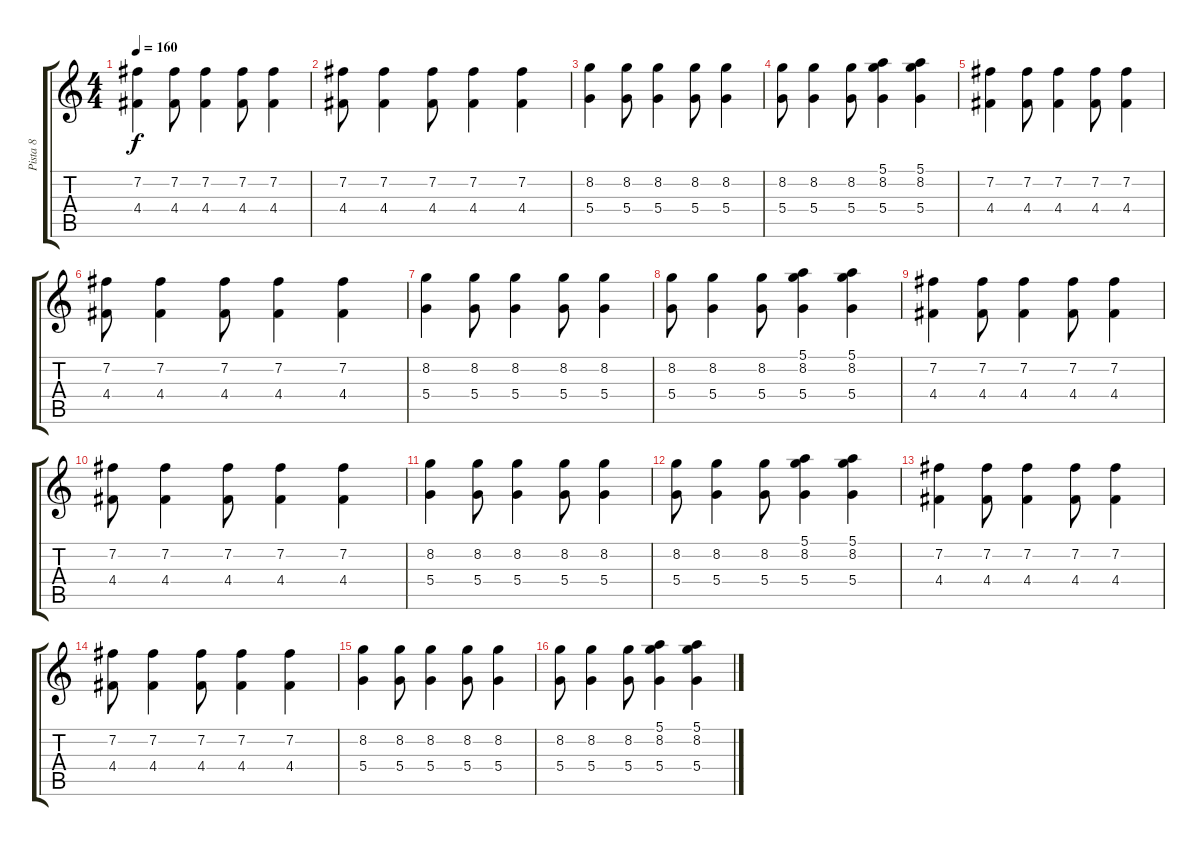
\track ("Pista 8" "Pista 8") {instrument electricguitarclean}
\staff {score tabs}
\tuning (E4 B3 G3 D3 A2 E2) {hide}
\ts (4 4)
\tempo 160
\clef g2
\ks c
(7.2 4.4).4{dy f} (7.2 4.4).8 (7.2 4.4).4 (7.2 4.4).8 (7.2 4.4).4 |
(7.2 4.4).8 (7.2 4.4).4 (7.2 4.4).8 (7.2 4.4).4 (7.2 4.4).4 |
(8.2 5.4).4 (8.2 5.4).8 (8.2 5.4).4 (8.2 5.4).8 (8.2 5.4).4 |
(8.2 5.4).8 (8.2 5.4).4 (8.2 5.4).8 (5.1 8.2 5.4).4 (5.1 8.2 5.4).4 |
(7.2 4.4).4 (7.2 4.4).8 (7.2 4.4).4 (7.2 4.4).8 (7.2 4.4).4 |
(7.2 4.4).8 (7.2 4.4).4 (7.2 4.4).8 (7.2 4.4).4 (7.2 4.4).4 |
(8.2 5.4).4 (8.2 5.4).8 (8.2 5.4).4 (8.2 5.4).8 (8.2 5.4).4 |
(8.2 5.4).8 (8.2 5.4).4 (8.2 5.4).8 (5.1 8.2 5.4).4 (5.1 8.2 5.4).4 |
(7.2 4.4).4 (7.2 4.4).8 (7.2 4.4).4 (7.2 4.4).8 (7.2 4.4).4 |
(7.2 4.4).8 (7.2 4.4).4 (7.2 4.4).8 (7.2 4.4).4 (7.2 4.4).4 |
(8.2 5.4).4 (8.2 5.4).8 (8.2 5.4).4 (8.2 5.4).8 (8.2 5.4).4 |
(8.2 5.4).8 (8.2 5.4).4 (8.2 5.4).8 (5.1 8.2 5.4).4 (5.1 8.2 5.4).4 |
(7.2 4.4).4 (7.2 4.4).8 (7.2 4.4).4 (7.2 4.4).8 (7.2 4.4).4 |
(7.2 4.4).8 (7.2 4.4).4 (7.2 4.4).8 (7.2 4.4).4 (7.2 4.4).4 |
(8.2 5.4).4 (8.2 5.4).8 (8.2 5.4).4 (8.2 5.4).8 (8.2 5.4).4 |
(8.2 5.4).8 (8.2 5.4).4 (8.2 5.4).8 (5.1 8.2 5.4).4 (5.1 8.2 5.4).4
